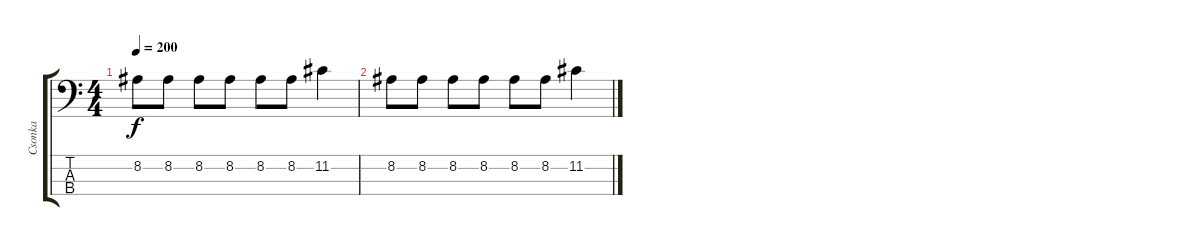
\track ("Csonka" "Csonka") {instrument electricbasspick}
\staff {score tabs}
\tuning (G2 D2 A1 E1) {hide}
\ts (4 4)
\tempo 200
\clef f4
\ks c
8.2.8{dy f} 8.2.8 8.2.8 8.2.8 8.2.8 8.2.8 11.2.4 |
8.2.8 8.2.8 8.2.8 8.2.8 8.2.8 8.2.8 11.2.4
